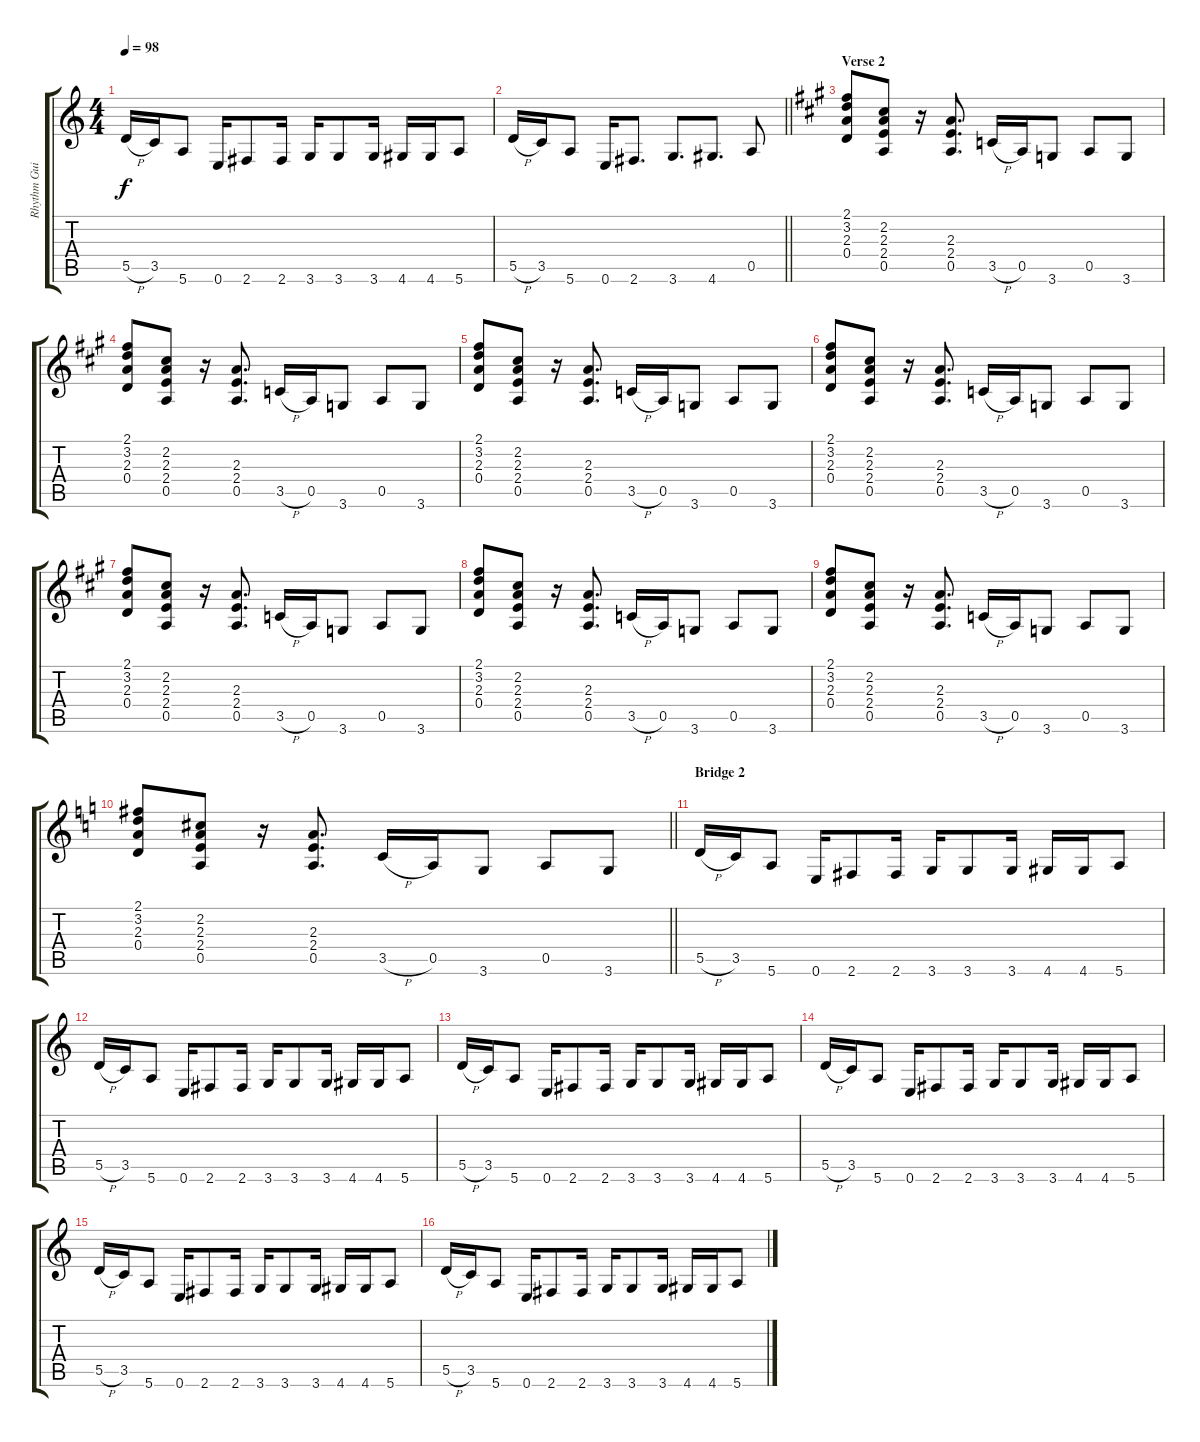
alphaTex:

\track ("Rhythm Guitar -- Brad Whitford" "Rhythm Gui") {instrument distortionguitar}
\staff {score tabs}
\tuning (E4 B3 G3 D3 A2 E2) {hide}
\ts (4 4)
\tempo 98
\clef g2
\ks c
5.5{h}.16{dy f} 3.5.16 5.6.8 0.6.16 2.6.8 2.6.16 3.6.16 3.6.8 3.6.16 4.6.16 4.6.16 5.6.8 |
\barLineRight lightlight
5.5{h}.16 3.5.16 5.6.8 0.6.16 2.6.8{d} 3.6.8{d} 4.6.8{d} 0.5.8 |
\section ("" "Verse 2")
\ks a
(2.1 3.2 2.3 0.4).8 (2.2 2.3 2.4 0.5).8 r.16 (2.3 2.4 0.5).8{d} 3.5{h}.16 0.5.16 3.6.8 0.5.8 3.6.8 |
(2.1 3.2 2.3 0.4).8 (2.2 2.3 2.4 0.5).8 r.16 (2.3 2.4 0.5).8{d} 3.5{h}.16 0.5.16 3.6.8 0.5.8 3.6.8 |
(2.1 3.2 2.3 0.4).8 (2.2 2.3 2.4 0.5).8 r.16 (2.3 2.4 0.5).8{d} 3.5{h}.16 0.5.16 3.6.8 0.5.8 3.6.8 |
(2.1 3.2 2.3 0.4).8 (2.2 2.3 2.4 0.5).8 r.16 (2.3 2.4 0.5).8{d} 3.5{h}.16 0.5.16 3.6.8 0.5.8 3.6.8 |
(2.1 3.2 2.3 0.4).8 (2.2 2.3 2.4 0.5).8 r.16 (2.3 2.4 0.5).8{d} 3.5{h}.16 0.5.16 3.6.8 0.5.8 3.6.8 |
(2.1 3.2 2.3 0.4).8 (2.2 2.3 2.4 0.5).8 r.16 (2.3 2.4 0.5).8{d} 3.5{h}.16 0.5.16 3.6.8 0.5.8 3.6.8 |
(2.1 3.2 2.3 0.4).8 (2.2 2.3 2.4 0.5).8 r.16 (2.3 2.4 0.5).8{d} 3.5{h}.16 0.5.16 3.6.8 0.5.8 3.6.8 |
\barLineRight lightlight
\ks c
(2.1 3.2 2.3 0.4).8 (2.2 2.3 2.4 0.5).8 r.16 (2.3 2.4 0.5).8{d} 3.5{h}.16 0.5.16 3.6.8 0.5.8 3.6.8 |
\section ("" "Bridge 2")
5.5{h}.16 3.5.16 5.6.8 0.6.16 2.6.8 2.6.16 3.6.16 3.6.8 3.6.16 4.6.16 4.6.16 5.6.8 |
5.5{h}.16 3.5.16 5.6.8 0.6.16 2.6.8 2.6.16 3.6.16 3.6.8 3.6.16 4.6.16 4.6.16 5.6.8 |
5.5{h}.16 3.5.16 5.6.8 0.6.16 2.6.8 2.6.16 3.6.16 3.6.8 3.6.16 4.6.16 4.6.16 5.6.8 |
5.5{h}.16 3.5.16 5.6.8 0.6.16 2.6.8 2.6.16 3.6.16 3.6.8 3.6.16 4.6.16 4.6.16 5.6.8 |
5.5{h}.16 3.5.16 5.6.8 0.6.16 2.6.8 2.6.16 3.6.16 3.6.8 3.6.16 4.6.16 4.6.16 5.6.8 |
5.5{h}.16 3.5.16 5.6.8 0.6.16 2.6.8 2.6.16 3.6.16 3.6.8 3.6.16 4.6.16 4.6.16 5.6.8
